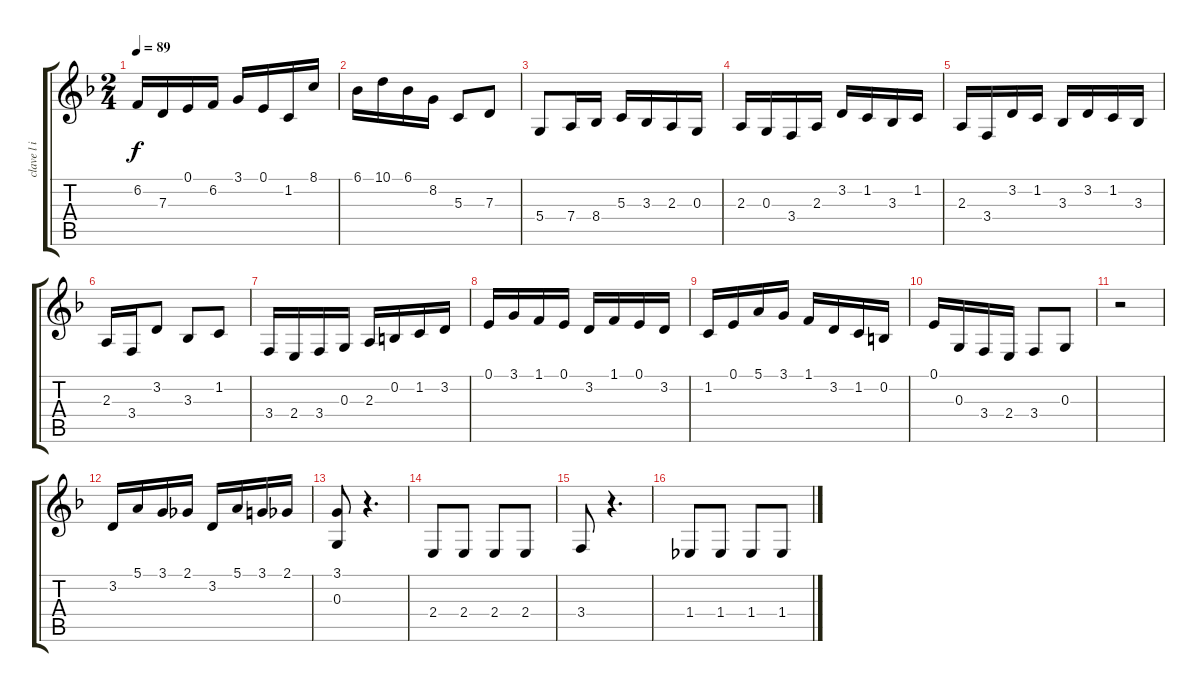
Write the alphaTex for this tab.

\track ("clave l i" "clave l i") {instrument harpsichord}
\staff {score tabs}
\tuning (E4 B3 G3 D3 A2 E2) {hide}
\ts (2 4)
\tempo 89
\clef g2
\ks dminor
6.2.16{dy f} 7.3.16 0.1.16 6.2.16 3.1.16 0.1.16 1.2.16 8.1.16 |
6.1.16 10.1.16 6.1.16 8.2.16 5.3.8 7.3.8 |
5.4.8 7.4.16 8.4.16 5.3.16 3.3.16 2.3.16 0.3.16 |
2.3.16 0.3.16 3.4.16 2.3.16 3.2.16 1.2.16 3.3.16 1.2.16 |
2.3.16 3.4.16 3.2.16 1.2.16 3.3.16 3.2.16 1.2.16 3.3.16 |
2.3.16 3.4.16 3.2.8 3.3.8 1.2.8 |
3.4.16 2.4.16 3.4.16 0.3.16 2.3.16 0.2.16 1.2.16 3.2.16 |
0.1.16 3.1.16 1.1.16 0.1.16 3.2.16 1.1.16 0.1.16 3.2.16 |
1.2.16 0.1.16 5.1.16 3.1.16 1.1.16 3.2.16 1.2.16 0.2.16 |
0.1.16 0.3.16 3.4.16 2.4.16 3.4.8 0.3.8 |
r.2 |
3.2.16 5.1.16 3.1.16 2.1.16 3.2.16 5.1.16 3.1.16 2.1.16 |
(3.1 0.3).8 r.4{d} |
2.4.8 2.4.8 2.4.8 2.4.8 |
3.4.8 r.4{d} |
1.4.8 1.4.8 1.4.8 1.4.8
